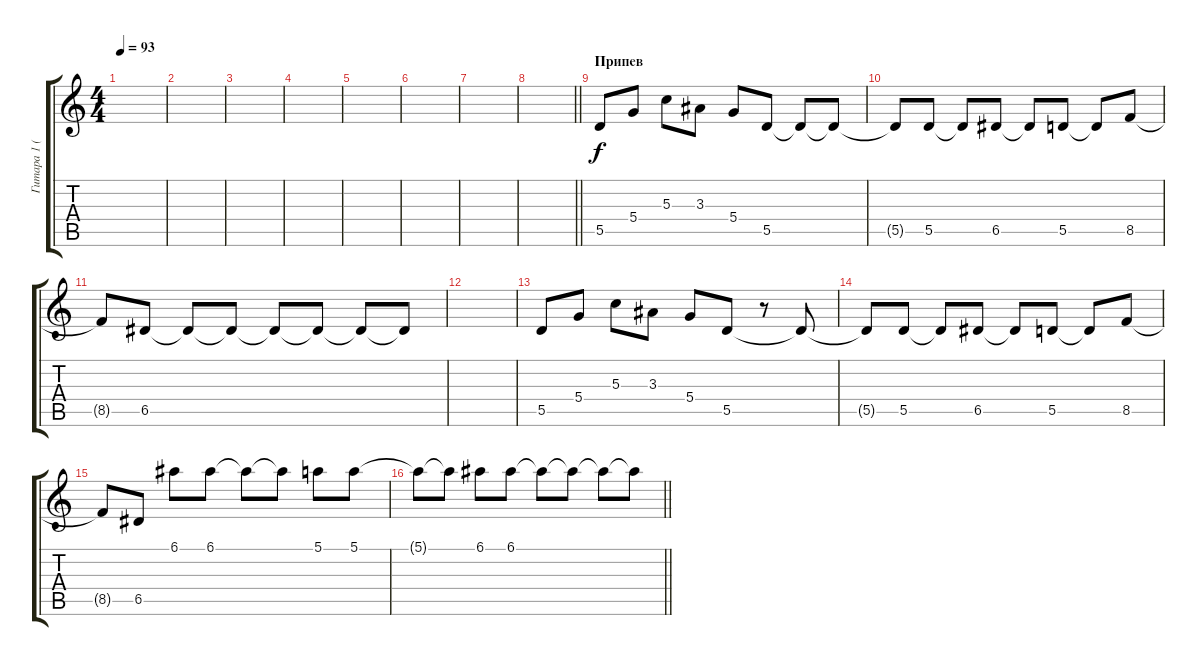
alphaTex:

\track ("Гитара 1 (соло)" "Гитара 1 (") {instrument overdrivenguitar}
\staff {score tabs}
\tuning (E4 B3 G3 D3 A2 E2) {hide}
\ts (4 4)
\tempo 93
\clef g2
\ks c
|
|
|
|
|
|
|
\barLineRight lightlight
|
\section ("" "Припев")
5.5.8 5.4.8 5.3.8 3.3.8 5.4.8 5.5.8 5.5{t}.8 5.5{t}.8 |
5.5{t}.8 5.5.8 5.5{t}.8 6.5.8 6.5{t}.8 5.5.8 5.5{t}.8 8.5.8 |
8.5{t}.8 6.5.8 6.5{t}.8 6.5{t}.8 6.5{t}.8 6.5{t}.8 6.5{t}.8 6.5{t}.8 |
|
5.5.8 5.4.8 5.3.8 3.3.8 5.4.8 5.5.8 r.8 5.5{t}.8 |
5.5{t}.8 5.5.8 5.5{t}.8 6.5.8 6.5{t}.8 5.5.8 5.5{t}.8 8.5.8 |
8.5{t}.8 6.5.8 6.1.8 6.1.8 6.1{t}.8 6.1{t}.8 5.1.8 5.1.8 |
\barLineRight lightlight
5.1{t}.8 5.1{t}.8 6.1.8 6.1.8 6.1{t}.8 6.1{t}.8 6.1{t}.8 6.1{t}.8
